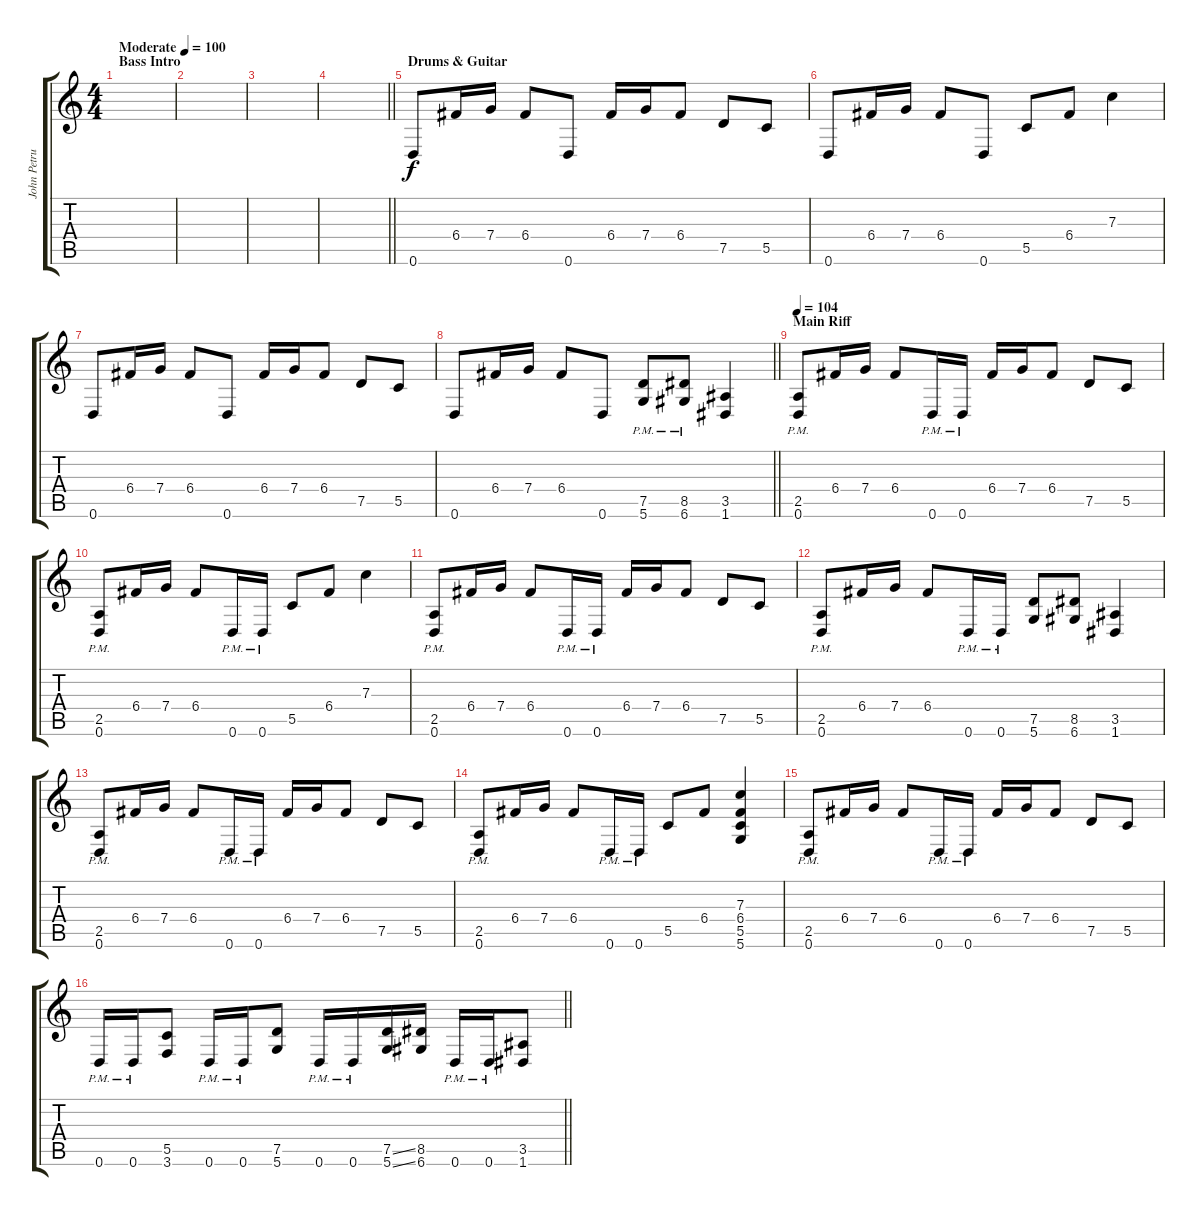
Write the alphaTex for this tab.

\track ("John Petrucci Rhythm" "John Petru") {instrument electricguitarjazz}
\staff {score tabs}
\tuning (D4 A3 F3 C3 G2 D2) {hide}
\ts (4 4)
\section ("" "Bass Intro")
\tempo (100 "Moderate")
\clef g2
\ks c
|
|
|
\barLineRight lightlight
|
\section ("" "Drums & Guitar")
0.6.8 6.4.16 7.4.16 6.4.8 0.6.8 6.4.16 7.4.16 6.4.8 7.5.8 5.5.8 |
0.6.8 6.4.16 7.4.16 6.4.8 0.6.8 5.5.8 6.4.8 7.3.4 |
0.6.8 6.4.16 7.4.16 6.4.8 0.6.8 6.4.16 7.4.16 6.4.8 7.5.8 5.5.8 |
\barLineRight lightlight
0.6.8 6.4.16 7.4.16 6.4.8 0.6.8 (7.5{pm} 5.6{pm}).8{instrument distortionguitar} (8.5{pm} 6.6{pm}).8 (3.5 1.6).4 |
\section ("" "Main Riff")
\tempo 104
(2.5 0.6{pm}).8 6.4.16 7.4.16 6.4.8 0.6{pm}.16 0.6{pm}.16 6.4.16 7.4.16 6.4.8 7.5.8 5.5.8 |
(2.5 0.6{pm}).8 6.4.16 7.4.16 6.4.8 0.6{pm}.16 0.6{pm}.16 5.5.8 6.4.8 7.3.4 |
(2.5 0.6{pm}).8 6.4.16 7.4.16 6.4.8 0.6{pm}.16 0.6{pm}.16 6.4.16 7.4.16 6.4.8 7.5.8 5.5.8 |
(2.5 0.6{pm}).8 6.4.16 7.4.16 6.4.8 0.6{pm}.16 0.6{pm}.16 (7.5 5.6).8 (8.5 6.6).8 (3.5 1.6).4 |
(2.5 0.6{pm}).8 6.4.16 7.4.16 6.4.8 0.6{pm}.16 0.6{pm}.16 6.4.16 7.4.16 6.4.8 7.5.8 5.5.8 |
(2.5 0.6{pm}).8 6.4.16 7.4.16 6.4.8 0.6{pm}.16 0.6{pm}.16 5.5.8 6.4.8 (7.3 6.4 5.5 5.6).4 |
(2.5 0.6{pm}).8 6.4.16 7.4.16 6.4.8 0.6{pm}.16 0.6{pm}.16 6.4.16 7.4.16 6.4.8 7.5.8 5.5.8 |
\barLineRight lightlight
0.6{pm}.16 0.6{pm}.16 (5.5 3.6).8 0.6{pm}.16 0.6{pm}.16 (7.5 5.6).8 0.6{pm}.16 0.6{pm}.16 (7.5{ss} 5.6{ss}).16 (8.5 6.6).16 0.6{pm}.16 0.6{pm}.16 (3.5 1.6).8
